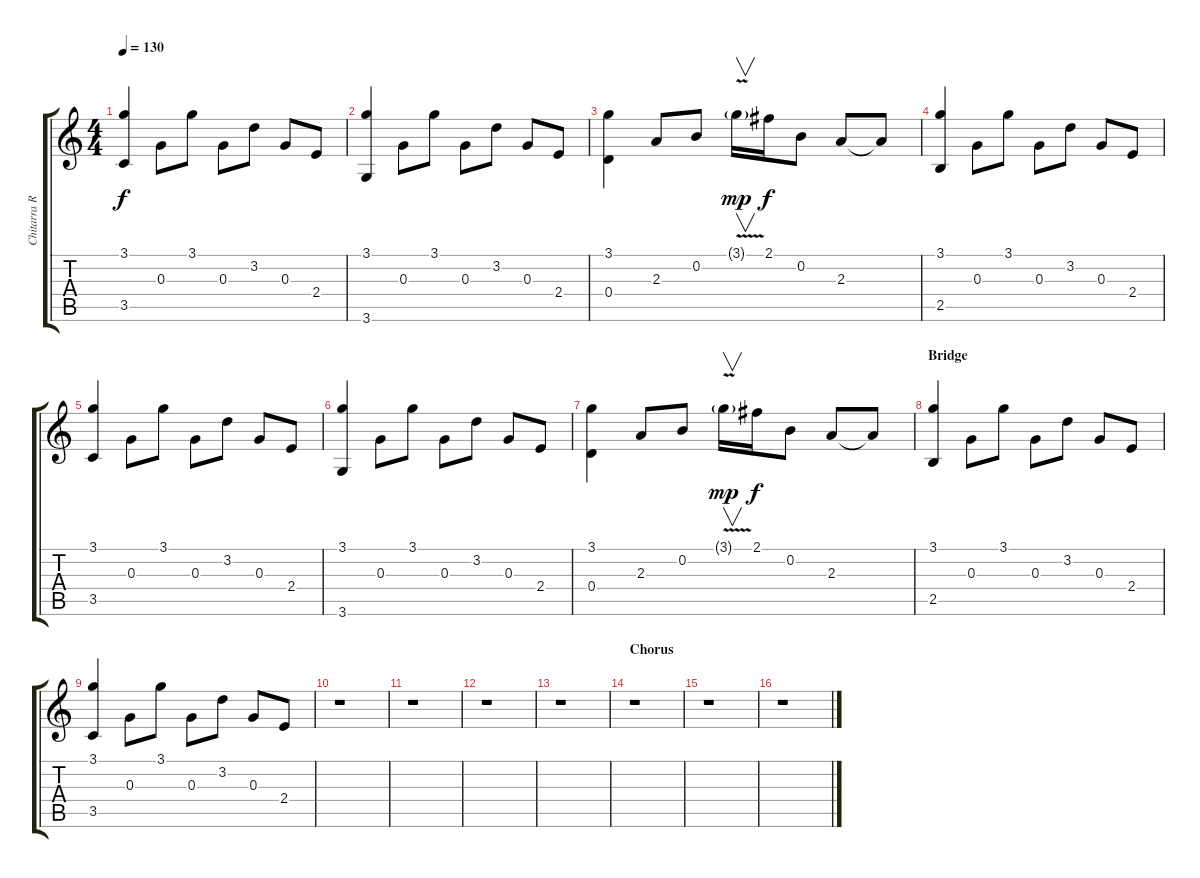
\track ("Chitarra Ritmica" "Chitarra R") {instrument acousticguitarnylon}
\staff {score tabs}
\tuning (E4 B3 G3 D3 A2 E2) {hide}
\ts (4 4)
\tempo 130
\clef g2
\ks c
(3.1 3.5).4{dy f} 0.3.8 3.1.8 0.3.8 3.2.8 0.3.8 2.4.8 |
(3.1 3.6).4 0.3.8 3.1.8 0.3.8 3.2.8 0.3.8 2.4.8 |
(3.1 0.4).4 2.3.8 0.2.8 3.1{v g}.16{v dy mp} 2.1.16{dy f} 0.2.8 2.3.8 2.3{t}.8 |
(3.1 2.5).4 0.3.8 3.1.8 0.3.8 3.2.8 0.3.8 2.4.8 |
(3.1 3.5).4 0.3.8 3.1.8 0.3.8 3.2.8 0.3.8 2.4.8 |
(3.1 3.6).4 0.3.8 3.1.8 0.3.8 3.2.8 0.3.8 2.4.8 |
(3.1 0.4).4 2.3.8 0.2.8 3.1{v g}.16{v dy mp} 2.1.16{dy f} 0.2.8 2.3.8 2.3{t}.8 |
\section ("" "Bridge")
(3.1 2.5).4{volume 15} 0.3.8{volume 14} 3.1.8{volume 13} 0.3.8{volume 12} 3.2.8{volume 11} 0.3.8{volume 10} 2.4.8{volume 9} |
(3.1 3.5).4{volume 8} 0.3.8{volume 7} 3.1.8{volume 6} 0.3.8{volume 5} 3.2.8{volume 4} 0.3.8{volume 3} 2.4.8{volume 1} |
r.1 |
r.1 |
r.1 |
r.1 |
\section ("" "Chorus")
r.1 |
r.1 |
r.1
